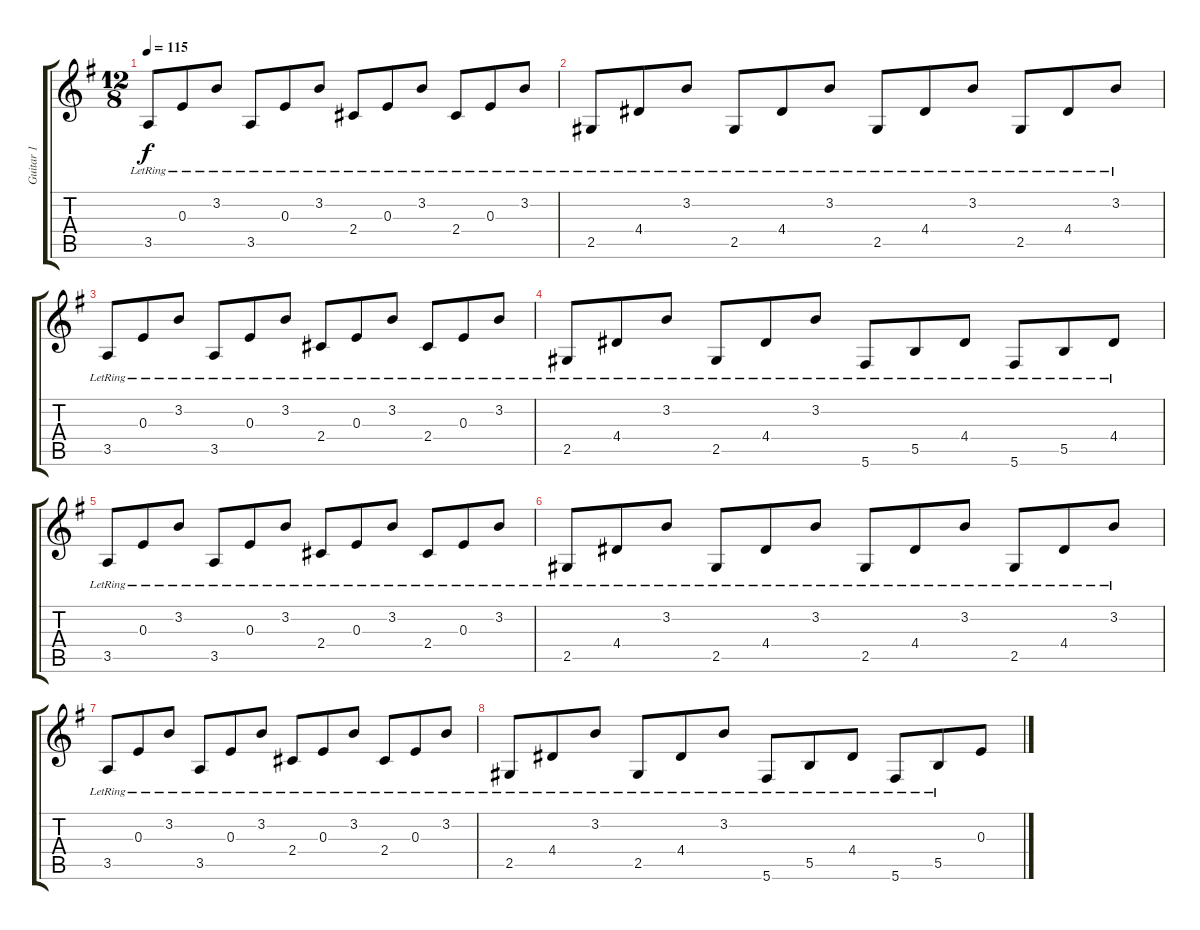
\track ("Guitar 1" "Guitar 1") {instrument distortionguitar}
\staff {score tabs}
\tuning (Db4 Ab3 E3 B2 Gb2 Db2) {hide}
\ts (12 8)
\tempo 115
\clef g2
\ks g
3.5{lr}.8{dy f volume 16 instrument electricguitarjazz} 0.3{lr}.8 3.2{lr}.8 3.5{lr}.8 0.3{lr}.8 3.2{lr}.8 2.4{lr}.8 0.3{lr}.8 3.2{lr}.8 2.4{lr}.8 0.3{lr}.8 3.2{lr}.8 |
2.5{lr}.8 4.4{lr}.8 3.2{lr}.8 2.5{lr}.8 4.4{lr}.8 3.2{lr}.8 2.5{lr}.8 4.4{lr}.8 3.2{lr}.8 2.5{lr}.8 4.4{lr}.8 3.2{lr}.8 |
3.5{lr}.8 0.3{lr}.8 3.2{lr}.8 3.5{lr}.8 0.3{lr}.8 3.2{lr}.8 2.4{lr}.8 0.3{lr}.8 3.2{lr}.8 2.4{lr}.8 0.3{lr}.8 3.2{lr}.8 |
2.5{lr}.8 4.4{lr}.8 3.2{lr}.8 2.5{lr}.8 4.4{lr}.8 3.2{lr}.8 5.6{lr}.8 5.5{lr}.8 4.4{lr}.8 5.6{lr}.8 5.5{lr}.8 4.4{lr}.8 |
3.5{lr}.8 0.3{lr}.8 3.2{lr}.8 3.5{lr}.8 0.3{lr}.8 3.2{lr}.8 2.4{lr}.8 0.3{lr}.8 3.2{lr}.8 2.4{lr}.8 0.3{lr}.8 3.2{lr}.8 |
2.5{lr}.8 4.4{lr}.8 3.2{lr}.8 2.5{lr}.8 4.4{lr}.8 3.2{lr}.8 2.5{lr}.8 4.4{lr}.8 3.2{lr}.8 2.5{lr}.8 4.4{lr}.8 3.2{lr}.8 |
3.5{lr}.8 0.3{lr}.8 3.2{lr}.8 3.5{lr}.8 0.3{lr}.8 3.2{lr}.8 2.4{lr}.8 0.3{lr}.8 3.2{lr}.8 2.4{lr}.8 0.3{lr}.8 3.2{lr}.8 |
2.5{lr}.8 4.4{lr}.8 3.2{lr}.8 2.5{lr}.8 4.4{lr}.8 3.2{lr}.8 5.6{lr}.8 5.5{lr}.8 4.4{lr}.8 5.6{lr}.8 5.5{lr}.8 0.3.8
